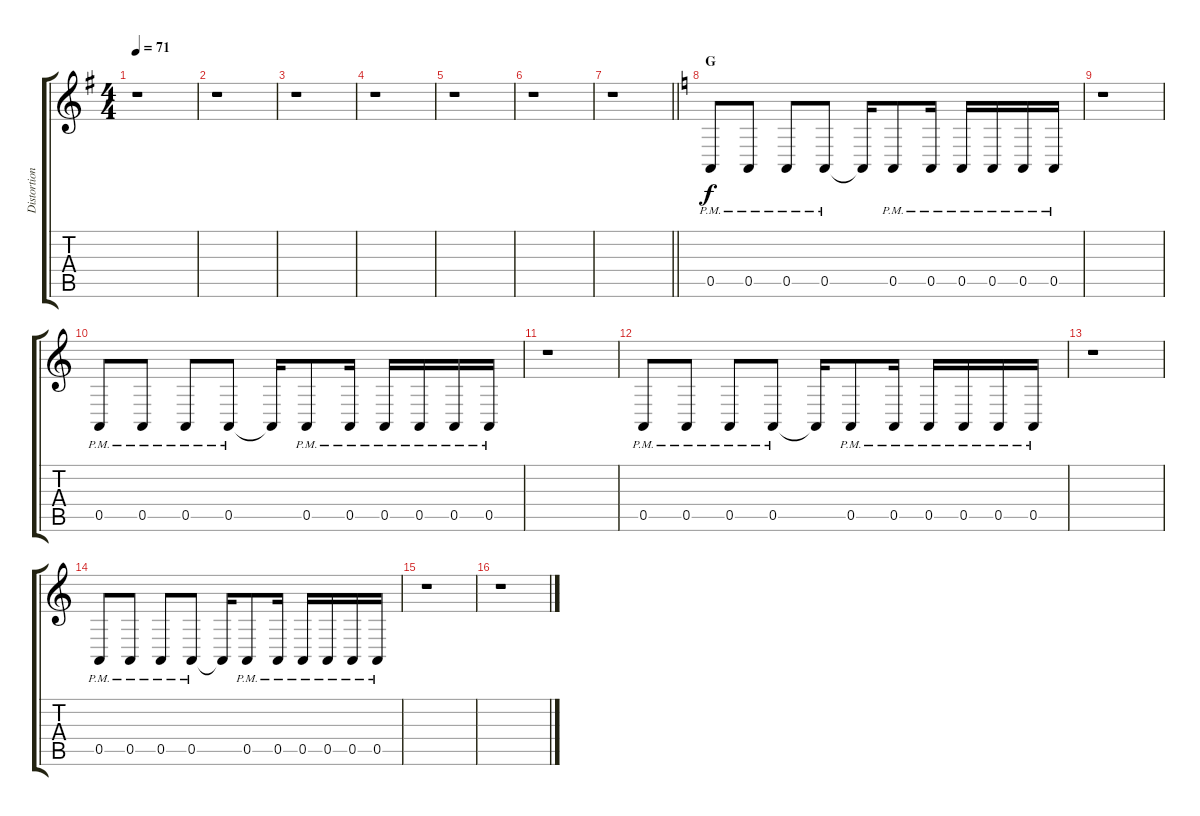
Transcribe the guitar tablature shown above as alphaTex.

\track ("Distortion w/ Octaver" "Distortion") {instrument distortionguitar}
\staff {score tabs}
\tuning (E4 B3 G3 D3 A1 E2) {hide}
\ts (4 4)
\tempo 71
\clef g2
\ks g
r.1{dy f} |
r.1 |
r.1 |
r.1 |
r.1 |
r.1 |
\barLineRight lightlight
r.1 |
\section ("" "G")
\ks c
0.5{pm}.8 0.5{pm}.8 0.5{pm}.8 0.5{pm}.8 0.5{t}.16 0.5{pm}.8 0.5{pm}.16 0.5{pm}.16 0.5{pm}.16 0.5{pm}.16 0.5{pm}.16 |
r.1 |
0.5{pm}.8 0.5{pm}.8 0.5{pm}.8 0.5{pm}.8 0.5{t}.16 0.5{pm}.8 0.5{pm}.16 0.5{pm}.16 0.5{pm}.16 0.5{pm}.16 0.5{pm}.16 |
r.1 |
0.5{pm}.8 0.5{pm}.8 0.5{pm}.8 0.5{pm}.8 0.5{t}.16 0.5{pm}.8 0.5{pm}.16 0.5{pm}.16 0.5{pm}.16 0.5{pm}.16 0.5{pm}.16 |
r.1 |
0.5{pm}.8 0.5{pm}.8 0.5{pm}.8 0.5{pm}.8 0.5{t}.16 0.5{pm}.8 0.5{pm}.16 0.5{pm}.16 0.5{pm}.16 0.5{pm}.16 0.5{pm}.16 |
r.1 |
r.1
